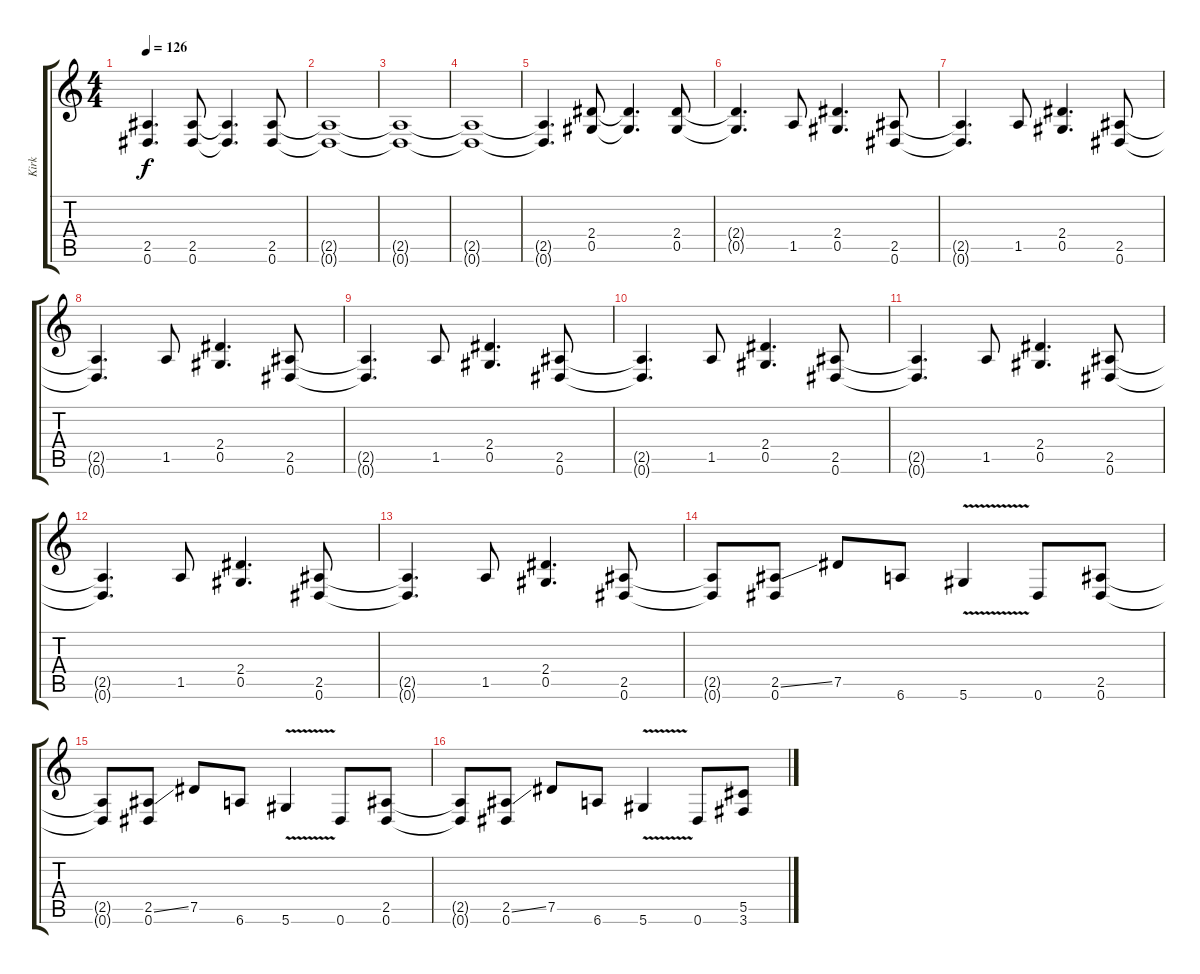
\track ("Kirk" "Kirk") {instrument distortionguitar}
\staff {score tabs}
\tuning (Eb4 Bb3 Gb3 Db3 Ab2 Eb2) {hide}
\ts (4 4)
\tempo 126
\clef g2
\ks c
(2.5{t} 0.6{t}).4{d dy f} (2.5 0.6).8 (2.5{t} 0.6{t}).4{d} (2.5 0.6).8 |
(2.5{t} 0.6{t}).1 |
(2.5{t} 0.6{t}).1 |
(2.5{t} 0.6{t}).1 |
(2.5{t} 0.6{t}).4{d} (2.4 0.5).8 (2.4{t} 0.5{t}).4{d} (2.4 0.5).8 |
(2.4{t} 0.5{t}).4{d} 1.5.8 (2.4 0.5).4{d} (2.5 0.6).8 |
(2.5{t} 0.6{t}).4{d} 1.5.8 (2.4 0.5).4{d} (2.5 0.6).8 |
(2.5{t} 0.6{t}).4{d} 1.5.8 (2.4 0.5).4{d} (2.5 0.6).8 |
(2.5{t} 0.6{t}).4{d} 1.5.8 (2.4 0.5).4{d} (2.5 0.6).8 |
(2.5{t} 0.6{t}).4{d} 1.5.8 (2.4 0.5).4{d} (2.5 0.6).8 |
(2.5{t} 0.6{t}).4{d} 1.5.8 (2.4 0.5).4{d} (2.5 0.6).8 |
(2.5{t} 0.6{t}).4{d} 1.5.8 (2.4 0.5).4{d} (2.5 0.6).8 |
(2.5{t} 0.6{t}).4{d} 1.5.8 (2.4 0.5).4{d} (2.5 0.6).8 |
(2.5{t} 0.6{t}).8 (2.5{ss} 0.6).8 7.5.8 6.6.8 5.6{v}.4 0.6.8 (2.5 0.6).8 |
(2.5{t} 0.6{t}).8 (2.5{ss} 0.6).8 7.5.8 6.6.8 5.6{v}.4 0.6.8 (2.5 0.6).8 |
(2.5{t} 0.6{t}).8 (2.5{ss} 0.6).8 7.5.8 6.6.8 5.6{v}.4 0.6.8 (5.5 3.6).8
